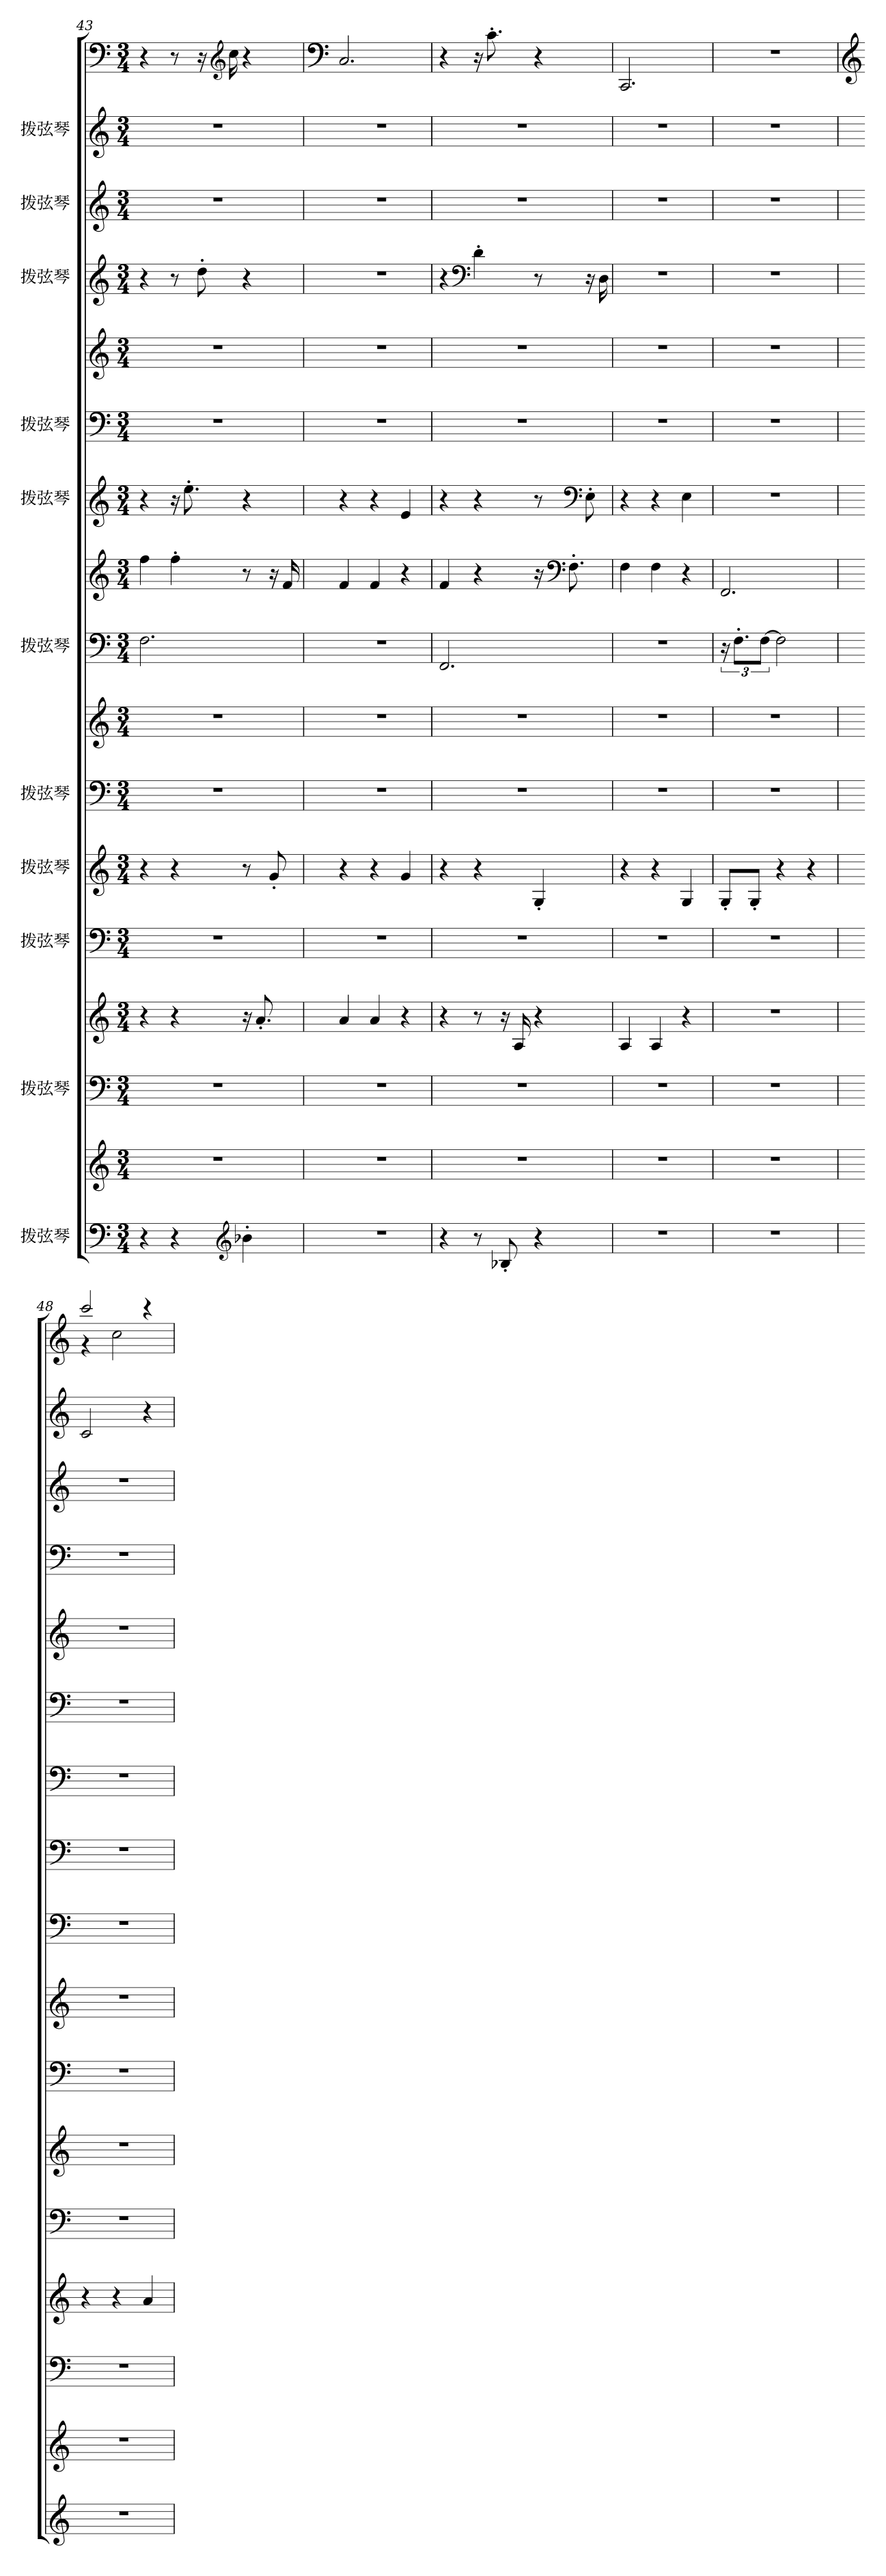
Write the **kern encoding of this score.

**kern	**kern	**kern	**kern	**kern	**kern	**kern	**kern	**kern	**kern	**kern	**kern	**kern	**kern	**kern	**kern	**kern
*part11	*part11	*part10	*part10	*part9	*part8	*part7	*part7	*part6	*part6	*part5	*part4	*part4	*part3	*part2	*part1	*part1
*staff17	*staff16	*staff15	*staff14	*staff13	*staff12	*staff11	*staff10	*staff9	*staff8	*staff7	*staff6	*staff5	*staff4	*staff3	*staff2	*staff1
*I"拨弦琴	*	*I"拨弦琴	*	*I"拨弦琴	*I"拨弦琴	*I"拨弦琴	*	*I"拨弦琴	*	*I"拨弦琴	*I"拨弦琴	*	*I"拨弦琴	*I"拨弦琴	*I"拨弦琴	*
*clefF4	*clefG2	*clefF4	*clefG2	*clefF4	*clefG2	*clefF4	*clefG2	*clefF4	*clefG2	*clefG2	*clefF4	*clefG2	*clefG2	*clefG2	*clefG2	*clefF4
*k[]	*k[]	*k[]	*k[]	*k[]	*k[]	*k[]	*k[]	*k[]	*k[]	*k[]	*k[]	*k[]	*k[]	*k[]	*k[]	*k[]
*M3/4	*M3/4	*M3/4	*M3/4	*M3/4	*M3/4	*M3/4	*M3/4	*M3/4	*M3/4	*M3/4	*M3/4	*M3/4	*M3/4	*M3/4	*M3/4	*M3/4
=43	=43	=43	=43	=43	=43	=43	=43	=43	=43	=43	=43	=43	=43	=43	=43	=43
4r	2.r	2.r	4r	2.r	4r	2.r	2.r	2.F\	4ff\	4r	2.r	2.r	4r	2.r	2.r	4r
4r	.	.	4r	.	4r	.	.	.	4ff'\	16r	.	.	8r	.	.	8r
.	.	.	.	.	.	.	.	.	.	8.ee'\	.	.	.	.	.	.
.	.	.	.	.	.	.	.	.	.	.	.	.	8dd'\	.	.	16r
*	*	*	*	*	*	*	*	*	*	*	*	*	*	*	*	*clefG2
.	.	.	.	.	.	.	.	.	.	.	.	.	.	.	.	16cc\
*clefG2	*	*	*	*	*	*	*	*	*	*	*	*	*	*	*	*
4b-X'\	.	.	16r	.	8r	.	.	.	8r	4r	.	.	4r	.	.	4r
.	.	.	8.a'/	.	.	.	.	.	.	.	.	.	.	.	.	.
.	.	.	.	.	8g'/	.	.	.	16r	.	.	.	.	.	.	.
.	.	.	.	.	.	.	.	.	16f/	.	.	.	.	.	.	.
=44	=44	=44	=44	=44	=44	=44	=44	=44	=44	=44	=44	=44	=44	=44	=44	=44
*	*	*	*	*	*	*	*	*	*	*	*	*	*	*	*	*clefF4
2.r	2.r	2.r	4a/	2.r	4r	2.r	2.r	2.r	4f/	4r	2.r	2.r	2.r	2.r	2.r	2.C/
.	.	.	4a/	.	4r	.	.	.	4f/	4r	.	.	.	.	.	.
.	.	.	4r	.	4g/	.	.	.	4r	4e/	.	.	.	.	.	.
!!LO:PB:g=z
=45	=45	=45	=45	=45	=45	=45	=45	=45	=45	=45	=45	=45	=45	=45	=45	=45
4r	2.r	2.r	4r	2.r	4r	2.r	2.r	2.FF/	4f/	4r	2.r	2.r	4r	2.r	2.r	4r
*	*	*	*	*	*	*	*	*	*	*	*	*	*clefF4	*	*	*
8r	.	.	8r	.	4r	.	.	.	4r	4r	.	.	4d'\	.	.	16r
.	.	.	.	.	.	.	.	.	.	.	.	.	.	.	.	8.c'\
8B-X'/	.	.	16r	.	.	.	.	.	.	.	.	.	.	.	.	.
.	.	.	16A/	.	.	.	.	.	.	.	.	.	.	.	.	.
4r	.	.	4r	.	4G'/	.	.	.	16r	8r	.	.	8r	.	.	4r
*	*	*	*	*	*	*	*	*	*clefF4	*	*	*	*	*	*	*
.	.	.	.	.	.	.	.	.	8.F'\	.	.	.	.	.	.	.
*	*	*	*	*	*	*	*	*	*	*clefF4	*	*	*	*	*	*
.	.	.	.	.	.	.	.	.	.	8E'\	.	.	16r	.	.	.
.	.	.	.	.	.	.	.	.	.	.	.	.	16D\	.	.	.
=46	=46	=46	=46	=46	=46	=46	=46	=46	=46	=46	=46	=46	=46	=46	=46	=46
2.r	2.r	2.r	4A/	2.r	4r	2.r	2.r	2.r	4F\	4r	2.r	2.r	2.r	2.r	2.r	2.CC/
.	.	.	4A/	.	4r	.	.	.	4F\	4r	.	.	.	.	.	.
.	.	.	4r	.	4G/	.	.	.	4r	4E\	.	.	.	.	.	.
=47	=47	=47	=47	=47	=47	=47	=47	=47	=47	=47	=47	=47	=47	=47	=47	=47
2.r	2.r	2.r	2.r	2.r	8G'/L	2.r	2.r	24r	2.FF/	2.r	2.r	2.r	2.r	2.r	2.r	2.r
.	.	.	.	.	.	.	.	12.F'\L	.	.	.	.	.	.	.	.
.	.	.	.	.	8G'/J	.	.	.	.	.	.	.	.	.	.	.
.	.	.	.	.	.	.	.	[12F\J	.	.	.	.	.	.	.	.
.	.	.	.	.	4r	.	.	2F\]	.	.	.	.	.	.	.	.
.	.	.	.	.	4r	.	.	.	.	.	.	.	.	.	.	.
=48	=48	=48	=48	=48	=48	=48	=48	=48	=48	=48	=48	=48	=48	=48	=48	=48
*	*	*	*	*	*	*	*	*	*	*	*	*	*	*	*	*clefG2
*	*	*	*	*	*	*	*	*	*	*	*	*	*	*	*	*^
2.r	2.r	2.r	4r	2.r	2.r	2.r	2.r	2.r	2.r	2.r	2.r	2.r	2.r	2.r	2c/	2ccc/	4r
.	.	.	4r	.	.	.	.	.	.	.	.	.	.	.	.	.	2cc\
.	.	.	4a/	.	.	.	.	.	.	.	.	.	.	.	4r	4r	.
*	*	*	*	*	*	*	*	*	*	*	*	*	*	*	*	*v	*v
=	=	=	=	=	=	=	=	=	=	=	=	=	=	=	=	=
*-	*-	*-	*-	*-	*-	*-	*-	*-	*-	*-	*-	*-	*-	*-	*-	*-
